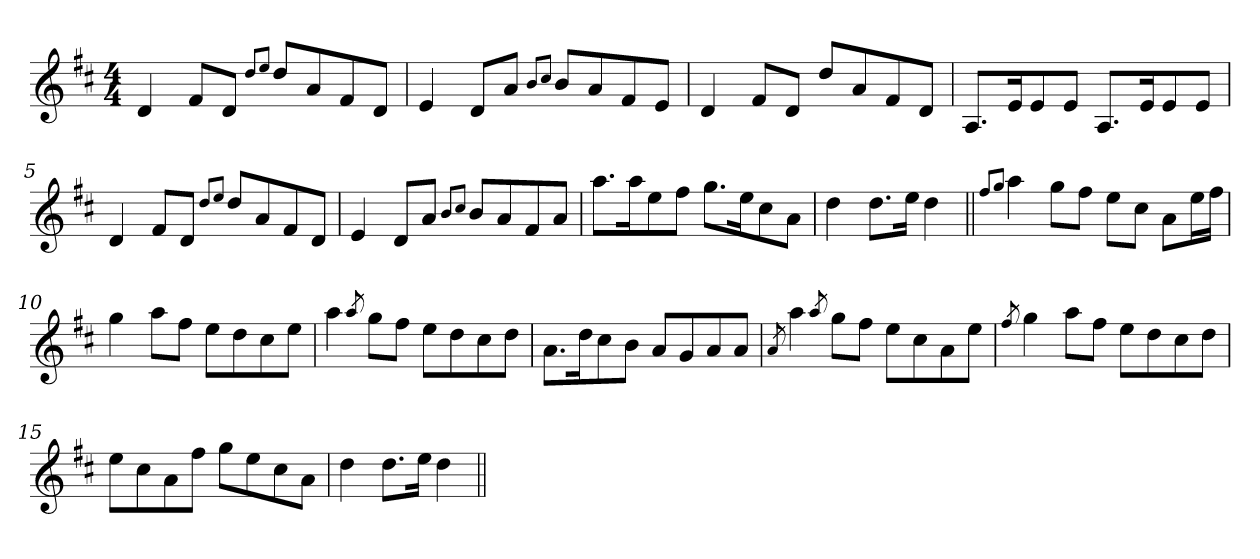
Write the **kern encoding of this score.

**kern
*part1
*staff1
*clefG2
*k[f#c#]
*D:
*M4/4
=1
4d/
8f#/L
8d/J
8qdd/L
8qee/J
8dd/L
8a/
8f#/
8d/J
=2
4e/
8d/L
8a/J
8qb/L
8qcc#/J
8b/L
8a/
8f#/
8e/J
=3
4d/
8f#/L
8d/J
8dd/L
8a/
8f#/
8d/J
=4
8.A/L
16e/K
8e/
8e/J
8.A/L
16e/K
8e/
8e/J
=5
4d/
8f#/L
8d/J
8qdd/L
8qee/J
8dd/L
8a/
8f#/
8d/J
!!LO:LB:g=z
=6
4e/
8d/L
8a/J
8qb/L
8qcc#/J
8b/L
8a/
8f#/
8a/J
=7
8.aa\L
16aa\K
8ee\
8ff#\J
8.gg\L
16ee\K
8cc#\
8a\J
=8
4dd\
8.dd\L
16ee\Jk
4dd\
=9||
8qff#/L
8qgg/J
4aa\
8gg\L
8ff#\J
8ee\L
8cc#\J
8a\L
16ee\L
16ff#\JJ
=10
4gg\
8aa\L
8ff#\J
8ee\L
8dd\
8cc#\
8ee\J
!!LO:LB:g=z
=11
4aa\
8qaa/
8gg\L
8ff#\J
8ee\L
8dd\
8cc#\
8dd\J
=12
8.a\L
16dd\K
8cc#\
8b\J
8a/L
8g/
8a/
8a/J
=13
8qa/
4aa\
8qaa/
8gg\L
8ff#\J
8ee\L
8cc#\
8a\
8ee\J
=14
8qff#/
4gg\
8aa\L
8ff#\J
8ee\L
8dd\
8cc#\
8dd\J
=15
8ee\L
8cc#\
8a\
8ff#\J
8gg\L
8ee\
8cc#\
8a\J
!!LO:LB:g=z
=16
4dd\
8.dd\L
16ee\Jk
4dd\
=||
*-
